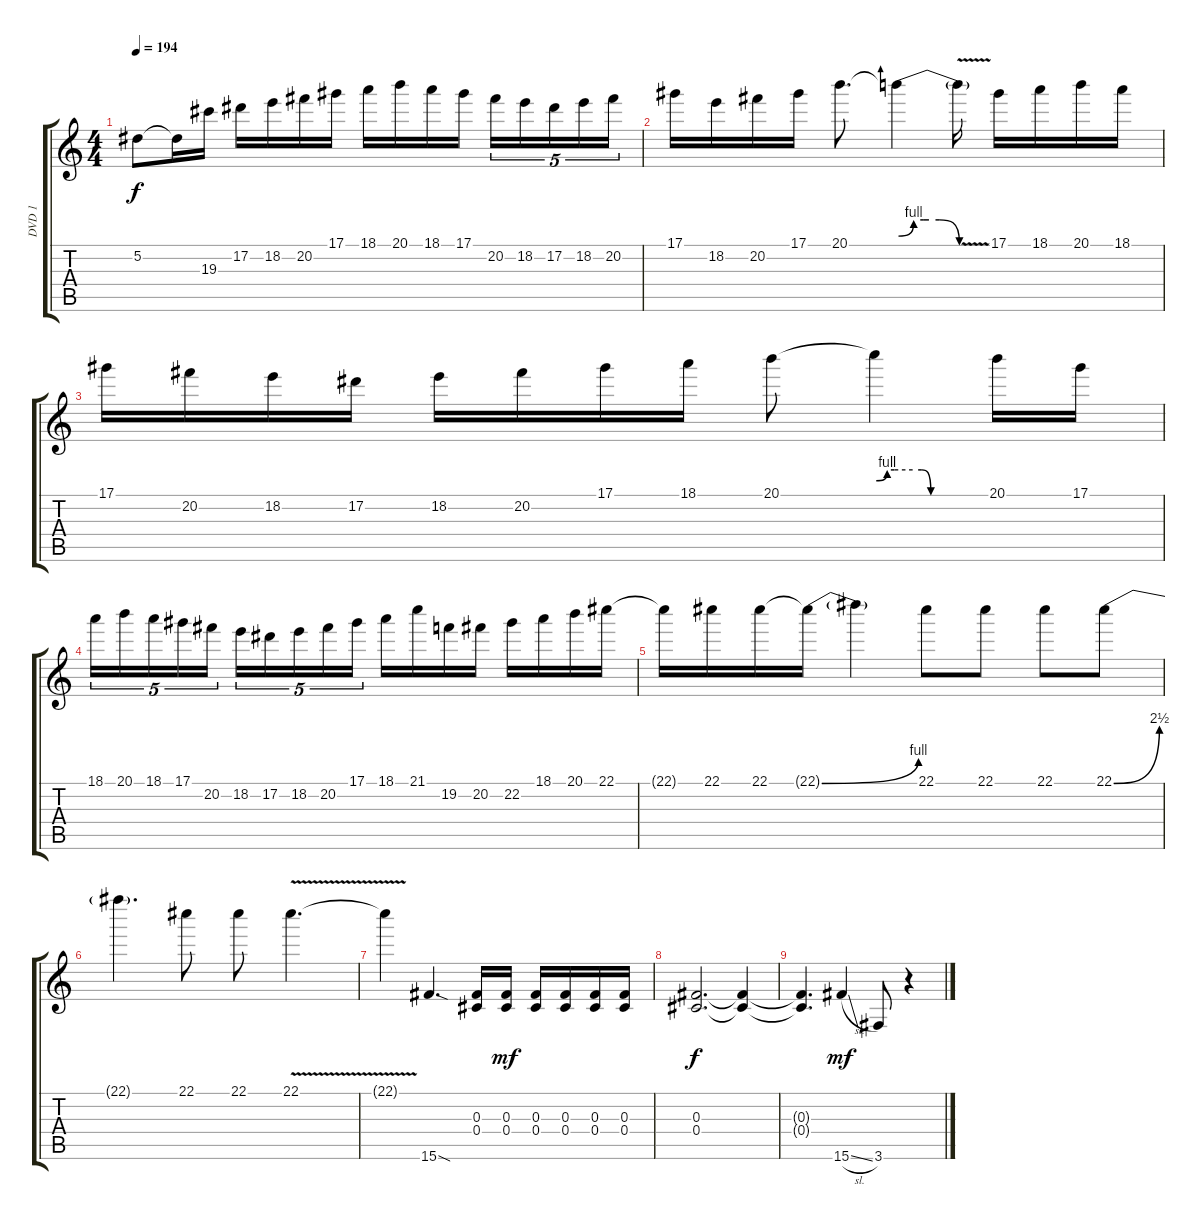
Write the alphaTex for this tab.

\track ("DVD 1" "DVD 1") {mute instrument overdrivenguitar}
\staff {score tabs}
\tuning (Eb4 Bb3 Gb3 Db3 Ab2 Eb2) {hide}
\ts (4 4)
\tempo 194
\clef g2
\ks c
5.2{t}.8{dy f} 5.2{t}.16 19.3.16 17.2.16 18.2.16 20.2.16 17.1.16 18.1.16 20.1.16 18.1.16 17.1.16 20.2.16{tu (5 4)} 18.2.16{tu (5 4)} 17.2.16{tu (5 4)} 18.2.16{tu (5 4)} 20.2.16{tu (5 4)} |
17.1.16 18.2.16 20.2.16 17.1.16 20.1.8{d} 20.1{be (custom 0 1 15 4 25 4 30 4 40 4 60 0) t}.4 20.1{v t}.16 17.1.16 18.1.16 20.1.16 18.1.16 |
17.1.16 20.2.16 18.2.16 17.2.16 18.2.16 20.2.16 17.1.16 18.1.16 20.1.8 20.1{be (custom 0 2 6 4 10 4 20 4 25 4 30 0 60 0) t}.4 20.1.16 17.1.16 |
18.1.16{tu (5 4)} 20.1.16{tu (5 4)} 18.1.16{tu (5 4)} 17.1.16{tu (5 4)} 20.2.16{tu (5 4)} 18.2.16{tu (5 4)} 17.2.16{tu (5 4)} 18.2.16{tu (5 4)} 20.2.16{tu (5 4)} 17.1.16{tu (5 4)} 18.1.16 21.1.16 19.2.16 20.2.16 22.2.16 18.1.16 20.1.16 22.1.16 |
22.1{t}.16 22.1.16 22.1.16 22.1{be (bend 0 0 60 4) t}.16 22.1{t}.4 22.1.8 22.1.8 22.1.8 22.1{be (bend 0 0 60 10)}.8 |
22.1{t}.4{d} 22.1.8 22.1.8 22.1{v}.4{d} |
22.1{t}.4 15.6{sod}.4{d} (0.3 0.4).16 (0.3 0.4).16{dy mf} (0.3 0.4).16 (0.3 0.4).16 (0.3 0.4).16 (0.3 0.4).16 |
(0.3 0.4).2{d dy f} (0.3{t} 0.4{t}).4 |
(0.3{t} 0.4{t}).4{d} 15.6{sl}.4{dy mf} 3.6.8 r.4
